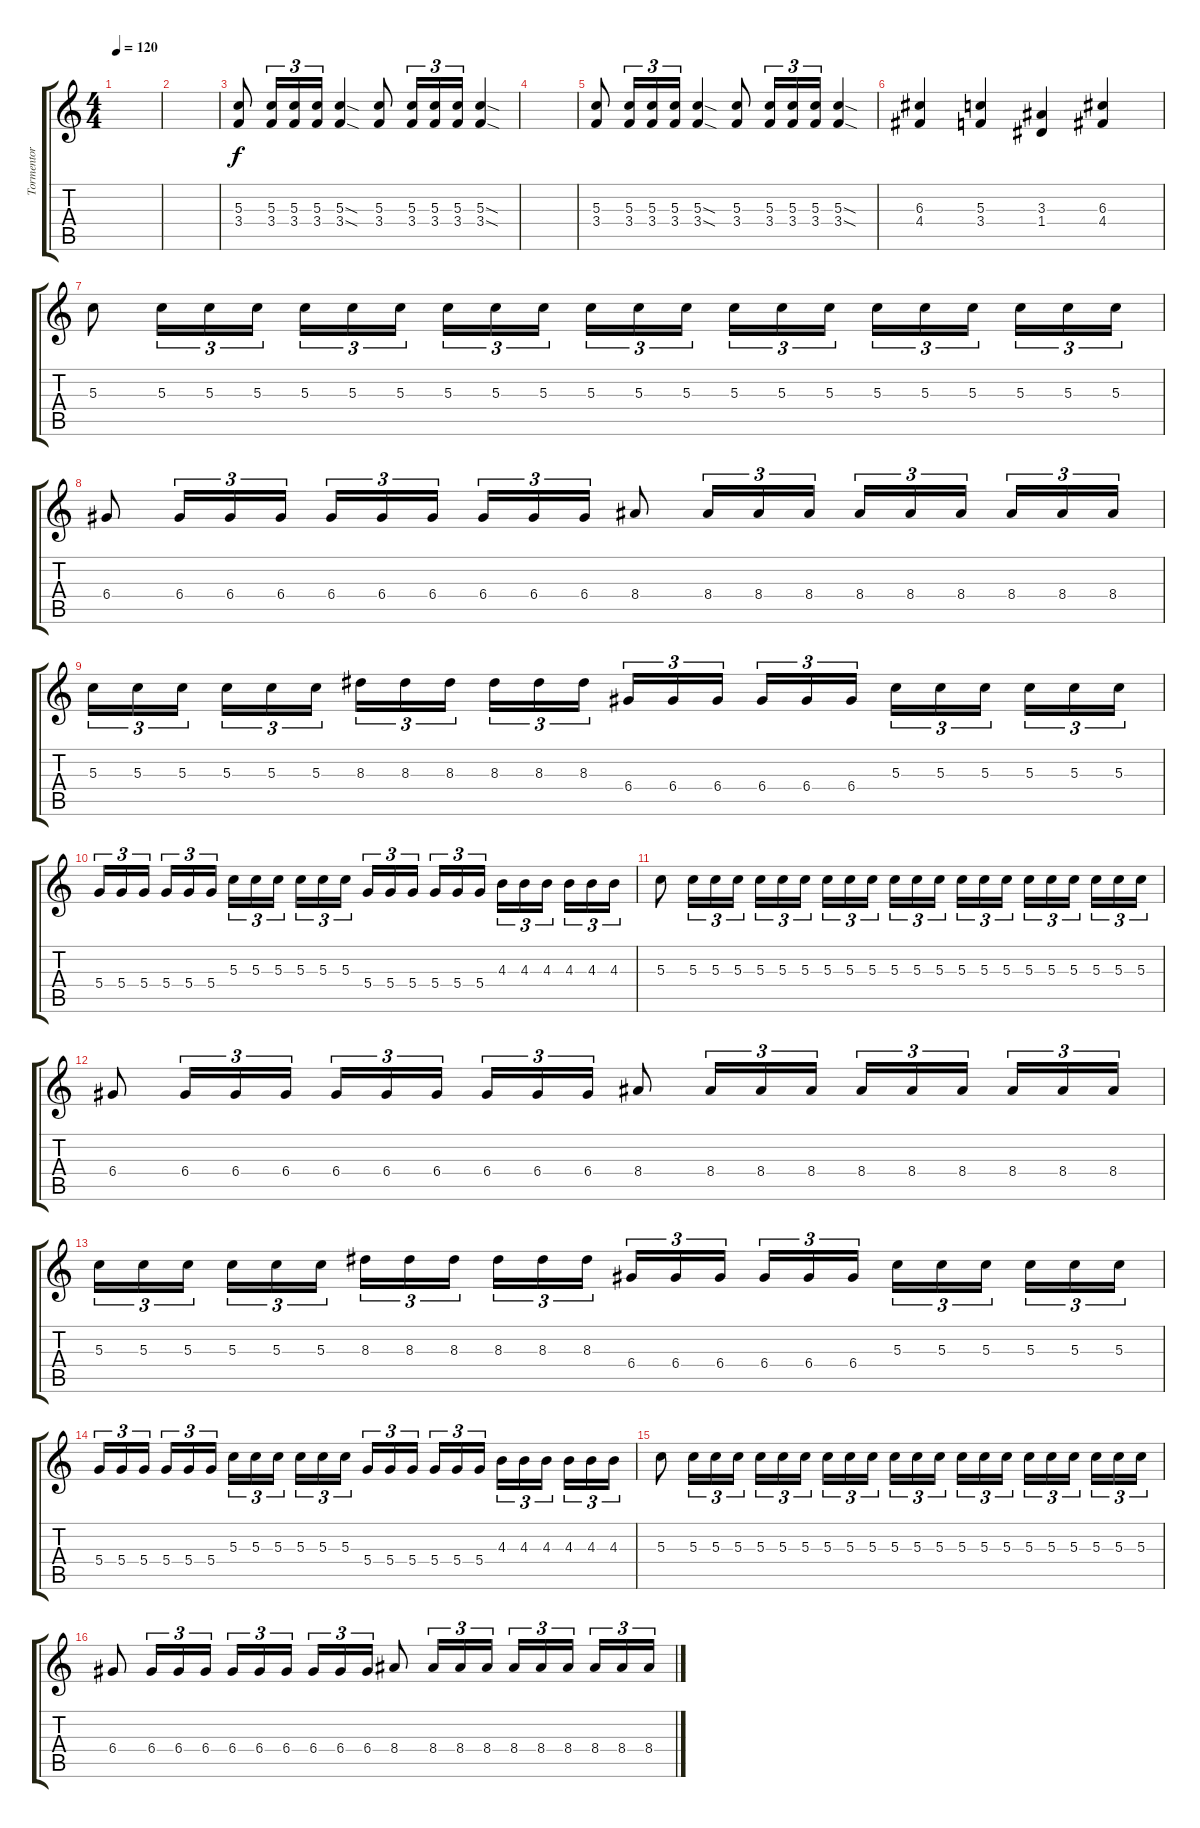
\track ("Tormentor" "Tormentor") {instrument distortionguitar}
\staff {score tabs}
\tuning (E4 B3 G3 D3 A2 E2) {hide}
\ts (4 4)
\tempo 120
\clef g2
\ks c
|
|
(5.3 3.4).8{dy f} (5.3 3.4).16{tu (3 2)} (5.3 3.4).16{tu (3 2)} (5.3 3.4).16{tu (3 2)} (5.3{sod} 3.4{sod}).4 (5.3 3.4).8 (5.3 3.4).16{tu (3 2)} (5.3 3.4).16{tu (3 2)} (5.3 3.4).16{tu (3 2)} (5.3{sod} 3.4{sod}).4 |
|
(5.3 3.4).8 (5.3 3.4).16{tu (3 2)} (5.3 3.4).16{tu (3 2)} (5.3 3.4).16{tu (3 2)} (5.3{sod} 3.4{sod}).4 (5.3 3.4).8 (5.3 3.4).16{tu (3 2)} (5.3 3.4).16{tu (3 2)} (5.3 3.4).16{tu (3 2)} (5.3{sod} 3.4{sod}).4 |
(6.3 4.4).4 (5.3 3.4).4 (3.3 1.4).4 (6.3 4.4).4 |
5.3.8 5.3.16{tu (3 2)} 5.3.16{tu (3 2)} 5.3.16{tu (3 2)} 5.3.16{tu (3 2)} 5.3.16{tu (3 2)} 5.3.16{tu (3 2)} 5.3.16{tu (3 2)} 5.3.16{tu (3 2)} 5.3.16{tu (3 2)} 5.3.16{tu (3 2)} 5.3.16{tu (3 2)} 5.3.16{tu (3 2)} 5.3.16{tu (3 2)} 5.3.16{tu (3 2)} 5.3.16{tu (3 2)} 5.3.16{tu (3 2)} 5.3.16{tu (3 2)} 5.3.16{tu (3 2)} 5.3.16{tu (3 2)} 5.3.16{tu (3 2)} 5.3.16{tu (3 2)} |
6.4.8 6.4.16{tu (3 2)} 6.4.16{tu (3 2)} 6.4.16{tu (3 2)} 6.4.16{tu (3 2)} 6.4.16{tu (3 2)} 6.4.16{tu (3 2)} 6.4.16{tu (3 2)} 6.4.16{tu (3 2)} 6.4.16{tu (3 2)} 8.4.8 8.4.16{tu (3 2)} 8.4.16{tu (3 2)} 8.4.16{tu (3 2)} 8.4.16{tu (3 2)} 8.4.16{tu (3 2)} 8.4.16{tu (3 2)} 8.4.16{tu (3 2)} 8.4.16{tu (3 2)} 8.4.16{tu (3 2)} |
5.3.16{tu (3 2)} 5.3.16{tu (3 2)} 5.3.16{tu (3 2)} 5.3.16{tu (3 2)} 5.3.16{tu (3 2)} 5.3.16{tu (3 2)} 8.3.16{tu (3 2)} 8.3.16{tu (3 2)} 8.3.16{tu (3 2)} 8.3.16{tu (3 2)} 8.3.16{tu (3 2)} 8.3.16{tu (3 2)} 6.4.16{tu (3 2)} 6.4.16{tu (3 2)} 6.4.16{tu (3 2)} 6.4.16{tu (3 2)} 6.4.16{tu (3 2)} 6.4.16{tu (3 2)} 5.3.16{tu (3 2)} 5.3.16{tu (3 2)} 5.3.16{tu (3 2)} 5.3.16{tu (3 2)} 5.3.16{tu (3 2)} 5.3.16{tu (3 2)} |
5.4.16{tu (3 2)} 5.4.16{tu (3 2)} 5.4.16{tu (3 2)} 5.4.16{tu (3 2)} 5.4.16{tu (3 2)} 5.4.16{tu (3 2)} 5.3.16{tu (3 2)} 5.3.16{tu (3 2)} 5.3.16{tu (3 2)} 5.3.16{tu (3 2)} 5.3.16{tu (3 2)} 5.3.16{tu (3 2)} 5.4.16{tu (3 2)} 5.4.16{tu (3 2)} 5.4.16{tu (3 2)} 5.4.16{tu (3 2)} 5.4.16{tu (3 2)} 5.4.16{tu (3 2)} 4.3.16{tu (3 2)} 4.3.16{tu (3 2)} 4.3.16{tu (3 2)} 4.3.16{tu (3 2)} 4.3.16{tu (3 2)} 4.3.16{tu (3 2)} |
5.3.8 5.3.16{tu (3 2)} 5.3.16{tu (3 2)} 5.3.16{tu (3 2)} 5.3.16{tu (3 2)} 5.3.16{tu (3 2)} 5.3.16{tu (3 2)} 5.3.16{tu (3 2)} 5.3.16{tu (3 2)} 5.3.16{tu (3 2)} 5.3.16{tu (3 2)} 5.3.16{tu (3 2)} 5.3.16{tu (3 2)} 5.3.16{tu (3 2)} 5.3.16{tu (3 2)} 5.3.16{tu (3 2)} 5.3.16{tu (3 2)} 5.3.16{tu (3 2)} 5.3.16{tu (3 2)} 5.3.16{tu (3 2)} 5.3.16{tu (3 2)} 5.3.16{tu (3 2)} |
6.4.8 6.4.16{tu (3 2)} 6.4.16{tu (3 2)} 6.4.16{tu (3 2)} 6.4.16{tu (3 2)} 6.4.16{tu (3 2)} 6.4.16{tu (3 2)} 6.4.16{tu (3 2)} 6.4.16{tu (3 2)} 6.4.16{tu (3 2)} 8.4.8 8.4.16{tu (3 2)} 8.4.16{tu (3 2)} 8.4.16{tu (3 2)} 8.4.16{tu (3 2)} 8.4.16{tu (3 2)} 8.4.16{tu (3 2)} 8.4.16{tu (3 2)} 8.4.16{tu (3 2)} 8.4.16{tu (3 2)} |
5.3.16{tu (3 2)} 5.3.16{tu (3 2)} 5.3.16{tu (3 2)} 5.3.16{tu (3 2)} 5.3.16{tu (3 2)} 5.3.16{tu (3 2)} 8.3.16{tu (3 2)} 8.3.16{tu (3 2)} 8.3.16{tu (3 2)} 8.3.16{tu (3 2)} 8.3.16{tu (3 2)} 8.3.16{tu (3 2)} 6.4.16{tu (3 2)} 6.4.16{tu (3 2)} 6.4.16{tu (3 2)} 6.4.16{tu (3 2)} 6.4.16{tu (3 2)} 6.4.16{tu (3 2)} 5.3.16{tu (3 2)} 5.3.16{tu (3 2)} 5.3.16{tu (3 2)} 5.3.16{tu (3 2)} 5.3.16{tu (3 2)} 5.3.16{tu (3 2)} |
5.4.16{tu (3 2)} 5.4.16{tu (3 2)} 5.4.16{tu (3 2)} 5.4.16{tu (3 2)} 5.4.16{tu (3 2)} 5.4.16{tu (3 2)} 5.3.16{tu (3 2)} 5.3.16{tu (3 2)} 5.3.16{tu (3 2)} 5.3.16{tu (3 2)} 5.3.16{tu (3 2)} 5.3.16{tu (3 2)} 5.4.16{tu (3 2)} 5.4.16{tu (3 2)} 5.4.16{tu (3 2)} 5.4.16{tu (3 2)} 5.4.16{tu (3 2)} 5.4.16{tu (3 2)} 4.3.16{tu (3 2)} 4.3.16{tu (3 2)} 4.3.16{tu (3 2)} 4.3.16{tu (3 2)} 4.3.16{tu (3 2)} 4.3.16{tu (3 2)} |
5.3.8 5.3.16{tu (3 2)} 5.3.16{tu (3 2)} 5.3.16{tu (3 2)} 5.3.16{tu (3 2)} 5.3.16{tu (3 2)} 5.3.16{tu (3 2)} 5.3.16{tu (3 2)} 5.3.16{tu (3 2)} 5.3.16{tu (3 2)} 5.3.16{tu (3 2)} 5.3.16{tu (3 2)} 5.3.16{tu (3 2)} 5.3.16{tu (3 2)} 5.3.16{tu (3 2)} 5.3.16{tu (3 2)} 5.3.16{tu (3 2)} 5.3.16{tu (3 2)} 5.3.16{tu (3 2)} 5.3.16{tu (3 2)} 5.3.16{tu (3 2)} 5.3.16{tu (3 2)} |
6.4.8 6.4.16{tu (3 2)} 6.4.16{tu (3 2)} 6.4.16{tu (3 2)} 6.4.16{tu (3 2)} 6.4.16{tu (3 2)} 6.4.16{tu (3 2)} 6.4.16{tu (3 2)} 6.4.16{tu (3 2)} 6.4.16{tu (3 2)} 8.4.8 8.4.16{tu (3 2)} 8.4.16{tu (3 2)} 8.4.16{tu (3 2)} 8.4.16{tu (3 2)} 8.4.16{tu (3 2)} 8.4.16{tu (3 2)} 8.4.16{tu (3 2)} 8.4.16{tu (3 2)} 8.4.16{tu (3 2)}
